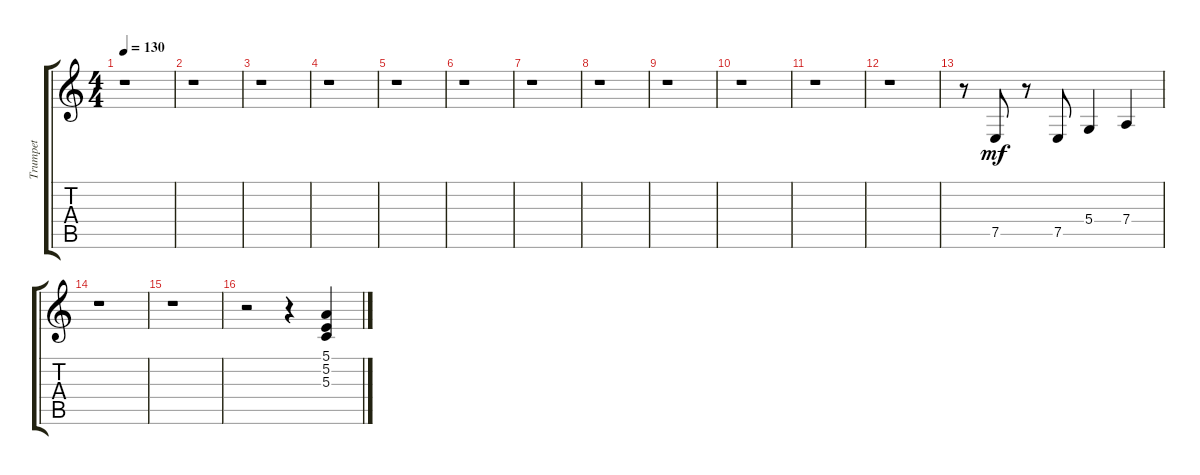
\track ("Trumpet" "Trumpet") {instrument trumpet}
\staff {score tabs}
\tuning (E4 B3 G3 D3 A2 E2) {hide}
\ts (4 4)
\tempo 130
\clef g2
\ks c
r.1{dy mf} |
r.1 |
r.1 |
r.1 |
r.1 |
r.1 |
r.1 |
r.1 |
r.1 |
r.1 |
r.1 |
r.1 |
r.8 7.5.8 r.8 7.5.8 5.4.4 7.4.4 |
r.1 |
r.1 |
r.2 r.4 (5.1 5.2 5.3).4
